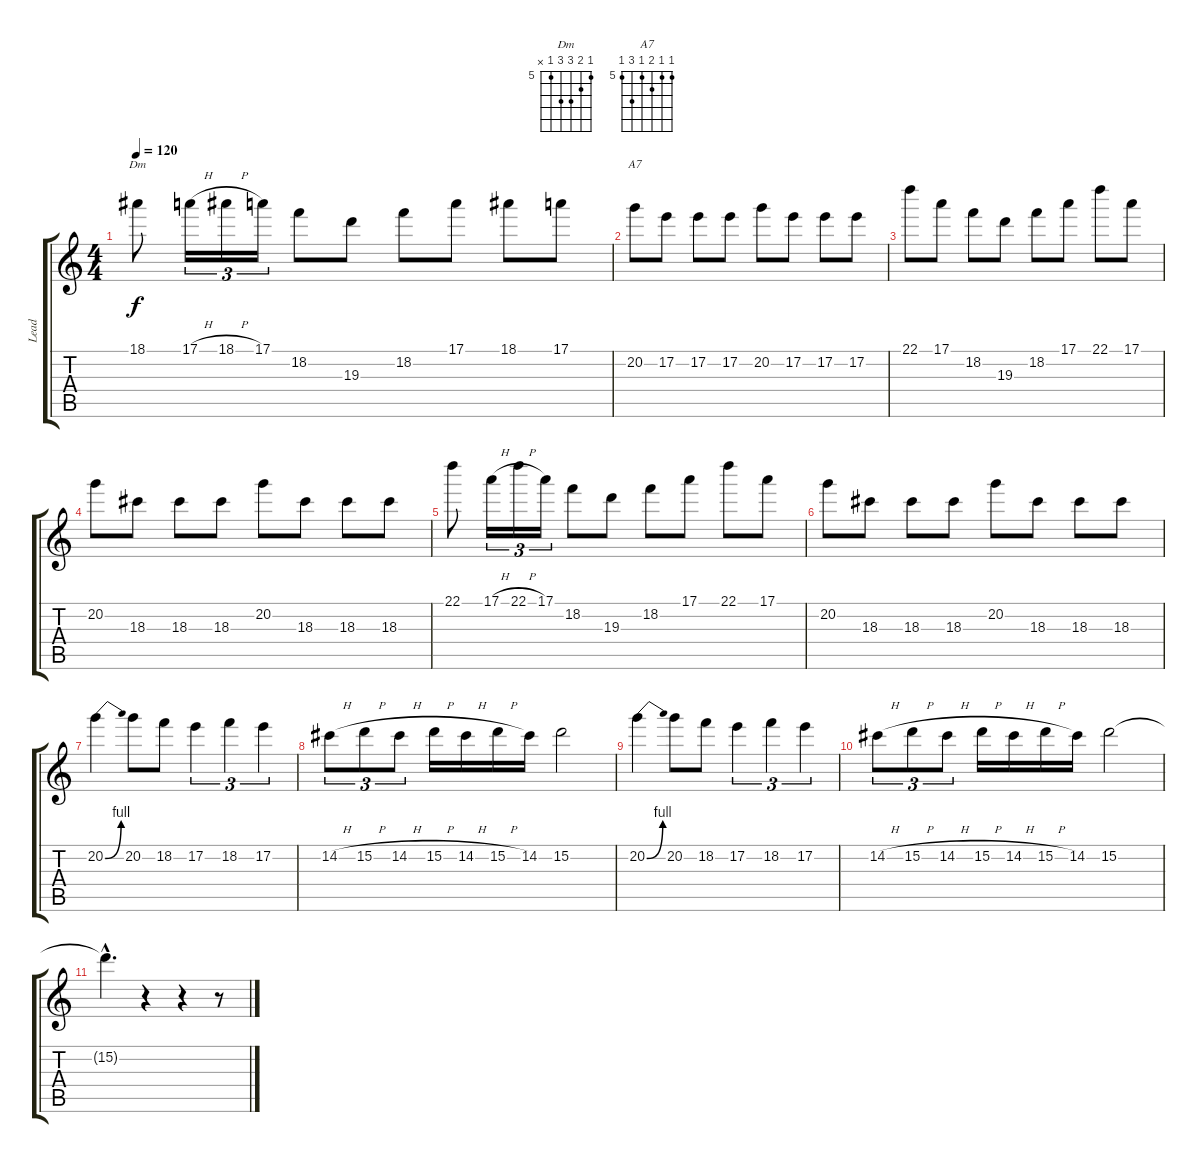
\track ("Lead" "Lead") {instrument overdrivenguitar}
\staff {score tabs}
\tuning (E4 B3 G3 D3 A2 E2) {hide}
\chord ("Dm" 5 6 7 7 5 x) {firstfret 5}
\chord ("A7" 5 5 6 5 7 5) {firstfret 5}
\ts (4 4)
\tempo 120
\clef g2
\ks c
18.1.8{ch "Dm" dy f} 17.1{h}.16{tu (3 2)} 18.1{h}.16{tu (3 2)} 17.1.16{tu (3 2)} 18.2.8 19.3.8 18.2.8 17.1.8 18.1.8 17.1.8 |
20.2.8{ch "A7"} 17.2.8 17.2.8 17.2.8 20.2.8 17.2.8 17.2.8 17.2.8 |
22.1.8 17.1.8 18.2.8 19.3.8 18.2.8 17.1.8 22.1.8 17.1.8 |
20.2.8 18.3.8 18.3.8 18.3.8 20.2.8 18.3.8 18.3.8 18.3.8 |
22.1.8 17.1{h}.16{tu (3 2)} 22.1{h}.16{tu (3 2)} 17.1.16{tu (3 2)} 18.2.8 19.3.8 18.2.8 17.1.8 22.1.8 17.1.8 |
20.2.8 18.3.8 18.3.8 18.3.8 20.2.8 18.3.8 18.3.8 18.3.8 |
20.2{be (bend 0 0 60 4)}.4 20.2.8 18.2.8 17.2.4{tu (3 2)} 18.2.4{tu (3 2)} 17.2.4{tu (3 2)} |
14.2{h}.8{tu (3 2)} 15.2{h}.8{tu (3 2)} 14.2{h}.8{tu (3 2)} 15.2{h}.16 14.2{h}.16 15.2{h}.16 14.2.16 15.2.2 |
20.2{be (bend 0 0 60 4)}.4 20.2.8 18.2.8 17.2.4{tu (3 2)} 18.2.4{tu (3 2)} 17.2.4{tu (3 2)} |
14.2{h}.8{tu (3 2)} 15.2{h}.8{tu (3 2)} 14.2{h}.8{tu (3 2)} 15.2{h}.16 14.2{h}.16 15.2{h}.16 14.2.16 15.2.2 |
15.2{hac t}.4{d} r.4 r.4 r.8
